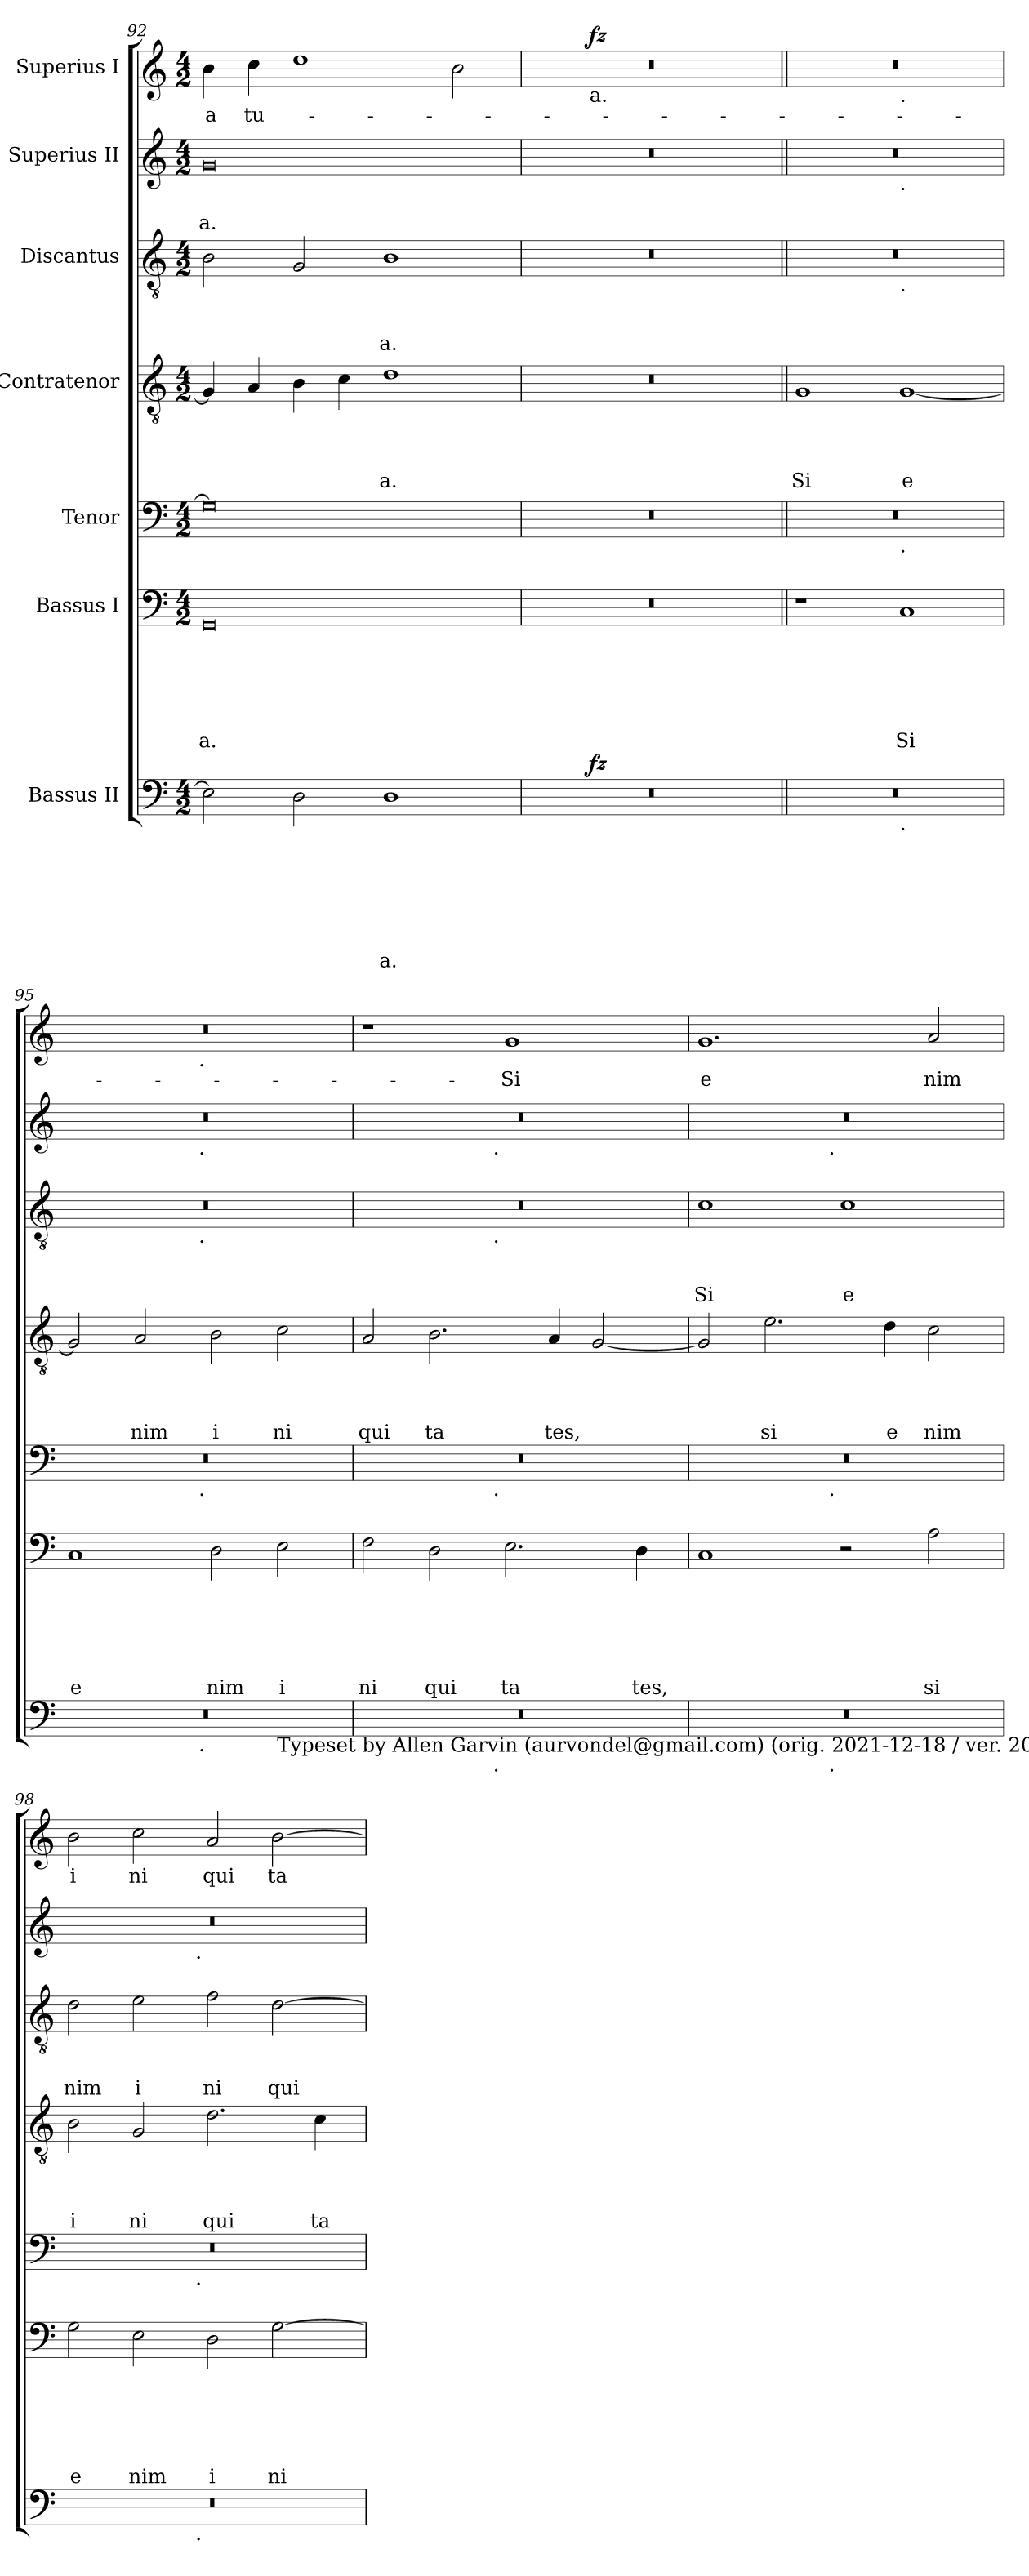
**kern	**text	**text	**text	**text	**text	**text	**text	**dynam	**kern	**text	**text	**text	**text	**text	**text	**kern	**text	**kern	**text	**text	**text	**text	**kern	**text	**text	**text	**kern	**text	**text	**kern	**text	**dynam
*part7	*part7	*part7	*part7	*part7	*part7	*part7	*part7	*part7	*part6	*part6	*part6	*part6	*part6	*part6	*part6	*part5	*part5	*part4	*part4	*part4	*part4	*part4	*part3	*part3	*part3	*part3	*part2	*part2	*part2	*part1	*part1	*part1
*staff7	*staff7	*staff7	*staff7	*staff7	*staff7	*staff7	*staff7	*staff7	*staff6	*staff6	*staff6	*staff6	*staff6	*staff6	*staff6	*staff5	*staff5	*staff4	*staff4	*staff4	*staff4	*staff4	*staff3	*staff3	*staff3	*staff3	*staff2	*staff2	*staff2	*staff1	*staff1	*staff1
*I"Bassus II	*	*	*	*	*	*	*	*	*I"Bassus I	*	*	*	*	*	*	*I"Tenor	*	*I"Contratenor	*	*	*	*	*I"Discantus	*	*	*	*I"Superius II	*	*	*I"Superius I	*	*
*clefF4	*	*	*	*	*	*	*	*	*clefF4	*	*	*	*	*	*	*clefF4	*	*clefGv2	*	*	*	*	*clefGv2	*	*	*	*clefG2	*	*	*clefG2	*	*
*k[]	*	*	*	*	*	*	*	*	*k[]	*	*	*	*	*	*	*k[]	*	*k[]	*	*	*	*	*k[]	*	*	*	*k[]	*	*	*k[]	*	*
*C:	*	*	*	*	*	*	*	*	*C:	*	*	*	*	*	*	*C:	*	*C:	*	*	*	*	*C:	*	*	*	*C:	*	*	*C:	*	*
*M4/2	*	*	*	*	*	*	*	*	*M4/2	*	*	*	*	*	*	*M4/2	*	*M4/2	*	*	*	*	*M4/2	*	*	*	*M4/2	*	*	*M4/2	*	*
=92	=92	=92	=92	=92	=92	=92	=92	=92	=92	=92	=92	=92	=92	=92	=92	=92	=92	=92	=92	=92	=92	=92	=92	=92	=92	=92	=92	=92	=92	=92	=92	=92
!	!	!	!	!	!	!	!	!	!	!	!	!	!	!	!LO:LY:b	!	!	!	!	!	!	!	!	!	!	!	!	!	!LO:LY:b	!	!LO:LY:b	!
2E\]	.	.	.	.	.	.	.	.	0GG	.	.	.	.	.	a.	0G]	.	4G/]	.	.	.	.	2B\	.	.	.	0g	.	a.	4b\	-a	.
!	!	!	!	!	!	!	!	!	!	!	!	!	!	!	!	!	!	!	!	!	!	!	!	!	!	!	!	!	!	!	!LO:LY:b	!
.	.	.	.	.	.	.	.	.	.	.	.	.	.	.	.	.	.	4A/	.	.	.	.	.	.	.	.	.	.	.	4cc\	tu-	.
2D\	.	.	.	.	.	.	.	.	.	.	.	.	.	.	.	.	.	4B\	.	.	.	.	2G/	.	.	.	.	.	.	1dd	.	.
.	.	.	.	.	.	.	.	.	.	.	.	.	.	.	.	.	.	4c\	.	.	.	.	.	.	.	.	.	.	.	.	.	.
!	!	!	!	!	!	!	!LO:LY:b	!	!	!	!	!	!	!	!	!	!	!	!	!	!	!LO:LY:b	!	!	!	!LO:LY:b	!	!	!	!	!	!
1D	.	.	.	.	.	.	a.	.	.	.	.	.	.	.	.	.	.	1d	.	.	.	a.	1B	.	.	-a.	.	.	.	.	.	.
.	.	.	.	.	.	.	.	.	.	.	.	.	.	.	.	.	.	.	.	.	.	.	.	.	.	.	.	.	.	2b\	.	.
=93	=93	=93	=93	=93	=93	=93	=93	=93	=93	=93	=93	=93	=93	=93	=93	=93	=93	=93	=93	=93	=93	=93	=93	=93	=93	=93	=93	=93	=93	=93	=93	=93
*^	*	*	*	*	*	*	*	*	*	*	*	*	*	*	*	*	*	*	*	*	*	*	*	*	*	*	*	*	*	*^	*	*
0r	4..ryy	.	.	.	.	.	.	.	.	0r	.	.	.	.	.	.	0r	.	0r	.	.	.	.	0r	.	.	.	0r	.	.	0r	4..ryy	.	.
!	!	!	!	!	!	!	!	!	!	!	!	!	!	!	!	!	!	!	!	!	!	!	!	!	!	!	!	!	!	!	!	!LO:TX:b:t=a.	!	!
!	!	!	!	!	!	!	!	!	!LO:DY:a	!	!	!	!	!	!	!	!	!	!	!	!	!	!	!	!	!	!	!	!	!	!	!	!	!LO:DY:b
.	1ryy	.	.	.	.	.	.	.	fz	.	.	.	.	.	.	.	.	.	.	.	.	.	.	.	.	.	.	.	.	.	.	1ryy	.	fz
.	2ryy	.	.	.	.	.	.	.	.	.	.	.	.	.	.	.	.	.	.	.	.	.	.	.	.	.	.	.	.	.	.	2ryy	.	.
.	16ryy	.	.	.	.	.	.	.	.	.	.	.	.	.	.	.	.	.	.	.	.	.	.	.	.	.	.	.	.	.	.	16ryy	.	.
=94||	=94||	=94||	=94||	=94||	=94||	=94||	=94||	=94||	=94||	=94||	=94||	=94||	=94||	=94||	=94||	=94||	=94||	=94||	=94||	=94||	=94||	=94||	=94||	=94||	=94||	=94||	=94||	=94||	=94||	=94||	=94||	=94||	=94||	=94||
!	!	!	!	!	!	!	!	!	!	!	!	!	!	!	!	!	!	!	!	!	!	!	!LO:LY:b	!	!	!	!	!	!	!	!	!	!	!
*	*	*	*	*	*	*	*	*	*	*	*	*	*	*	*	*	*^	*	*	*	*	*	*	*^	*	*	*	*^	*	*	*	*	*	*
0r	1ryy	.	.	.	.	.	.	.	.	1r	.	.	.	.	.	.	0r	1ryy	.	1G	.	.	.	Si	0r	1ryy	.	.	.	0r	1ryy	.	.	0r	1ryy	.	.
!	!	!	!	!	!	!	!	!	!	!	!	!	!	!	!	!	!	!	!	!	!	!	!	!	!	!	!	!	!	!	!	!	!	!	!LO:TX:b:t=.	!	!
!	!	!	!	!	!	!	!	!	!	!	!	!	!	!	!	!	!	!	!	!	!	!	!	!	!	!	!	!	!	!	!LO:TX:b:t=.	!	!	!	!	!	!
!	!	!	!	!	!	!	!	!	!	!	!	!	!	!	!	!	!	!	!	!	!	!	!	!	!	!LO:TX:b:t=.	!	!	!	!	!	!	!	!	!	!	!
!	!	!	!	!	!	!	!	!	!	!	!	!	!	!	!	!	!	!LO:TX:b:t=.	!	!	!	!	!	!	!	!	!	!	!	!	!	!	!	!	!	!	!
!	!LO:TX:b:t=.	!	!	!	!	!	!	!	!	!	!	!	!	!	!	!	!	!	!	!	!	!	!	!	!	!	!	!	!	!	!	!	!	!	!	!	!
!	!	!	!	!	!	!	!	!	!	!	!	!	!	!	!	!LO:LY:b	!	!	!	!	!	!	!	!LO:LY:b:rj	!	!	!	!	!	!	!	!	!	!	!	!	!
.	1ryy	.	.	.	.	.	.	.	.	1C	.	.	.	.	.	Si	.	1ryy	.	[<1G	.	.	.	e	.	1ryy	.	.	.	.	1ryy	.	.	.	1ryy	.	.
!!LO:LB:g=z	!!
=95	=95	=95	=95	=95	=95	=95	=95	=95	=95	=95	=95	=95	=95	=95	=95	=95	=95	=95	=95	=95	=95	=95	=95	=95	=95	=95	=95	=95	=95	=95	=95	=95	=95	=95	=95	=95	=95
!	!	!	!	!	!	!	!	!	!	!	!	!	!	!	!	!LO:LY:b	!	!	!	!	!	!	!	!	!	!	!	!	!	!	!	!	!	!	!	!	!
*	*^	*	*	*	*	*	*	*	*	*	*	*	*	*	*	*	*	*	*	*	*	*	*	*	*	*	*	*	*	*	*	*	*	*	*	*	*
0r	2ryy	1.ryy	.	.	.	.	.	.	.	.	1C	.	.	.	.	.	e	0r	2ryy	.	2G/]	.	.	.	.	0r	2ryy	.	.	.	0r	2ryy	.	.	0r	2ryy	.	.
!	!	!	!	!	!	!	!	!	!	!	!	!	!	!	!	!	!	!	!	!	!	!	!	!	!LO:LY:b	!	!	!	!	!	!	!	!	!	!	!	!	!
.	4...ryy	.	.	.	.	.	.	.	.	.	.	.	.	.	.	.	.	.	4...ryy	.	2A/	.	.	.	nim	.	4...ryy	.	.	.	.	4...ryy	.	.	.	4...ryy	.	.
!	!	!	!	!	!	!	!	!	!	!	!	!	!	!	!	!	!	!	!	!	!	!	!	!	!	!	!	!	!	!	!	!	!	!	!	!LO:TX:b:t=.	!	!
!	!	!	!	!	!	!	!	!	!	!	!	!	!	!	!	!	!	!	!	!	!	!	!	!	!	!	!	!	!	!	!	!LO:TX:b:t=.	!	!	!	!	!	!
!	!	!	!	!	!	!	!	!	!	!	!	!	!	!	!	!	!	!	!	!	!	!	!	!	!	!	!LO:TX:b:t=.	!	!	!	!	!	!	!	!	!	!	!
!	!	!	!	!	!	!	!	!	!	!	!	!	!	!	!	!	!	!	!LO:TX:b:t=.	!	!	!	!	!	!	!	!	!	!	!	!	!	!	!	!	!	!	!
!	!LO:TX:b:t=.	!	!	!	!	!	!	!	!	!	!	!	!	!	!	!	!	!	!	!	!	!	!	!	!	!	!	!	!	!	!	!	!	!	!	!	!	!
.	1ryy	.	.	.	.	.	.	.	.	.	.	.	.	.	.	.	.	.	1ryy	.	.	.	.	.	.	.	1ryy	.	.	.	.	1ryy	.	.	.	1ryy	.	.
!	!	!	!	!	!	!	!	!	!	!	!	!	!	!	!	!	!LO:LY:b	!	!	!	!	!	!	!	!LO:LY:b	!	!	!	!	!	!	!	!	!	!	!	!	!
.	.	.	.	.	.	.	.	.	.	.	2D\	.	.	.	.	.	nim	.	.	.	2B\	.	.	.	i	.	.	.	.	.	.	.	.	.	.	.	.	.
!	!	!LO:TX:b:t=Typeset by Allen Garvin (aurvondel@gmail.com) (orig. 2021-12-18 / ver. 2021-12-18)	!	!	!	!	!	!	!	!	!	!	!	!	!	!	!	!	!	!	!	!	!	!	!	!	!	!	!	!	!	!	!	!	!	!	!	!
!	!	!	!	!	!	!	!	!	!	!	!	!	!	!	!	!	!LO:LY:b	!	!	!	!	!	!	!	!LO:LY:b	!	!	!	!	!	!	!	!	!	!	!	!	!
.	.	2ryy	.	.	.	.	.	.	.	.	2E\	.	.	.	.	.	i	.	.	.	2c\	.	.	.	ni	.	.	.	.	.	.	.	.	.	.	.	.	.
.	32ryy	.	.	.	.	.	.	.	.	.	.	.	.	.	.	.	.	.	32ryy	.	.	.	.	.	.	.	32ryy	.	.	.	.	32ryy	.	.	.	32ryy	.	.
=96	=96	=96	=96	=96	=96	=96	=96	=96	=96	=96	=96	=96	=96	=96	=96	=96	=96	=96	=96	=96	=96	=96	=96	=96	=96	=96	=96	=96	=96	=96	=96	=96	=96	=96	=96	=96	=96	=96
!	!	!	!	!	!	!	!	!	!	!	!	!	!	!	!	!	!LO:LY:b	!	!	!	!	!	!	!	!LO:LY:b	!	!	!	!	!	!	!	!	!	!	!	!	!
*	*v	*v	*	*	*	*	*	*	*	*	*	*	*	*	*	*	*	*	*	*	*	*	*	*	*	*	*	*	*	*	*	*	*	*	*v	*v	*	*
0r	2ryy	.	.	.	.	.	.	.	.	2F\	.	.	.	.	.	ni	0r	2ryy	.	2A/	.	.	.	qui	0r	2ryy	.	.	.	0r	2ryy	.	.	1r	.	.
!	!	!	!	!	!	!	!	!	!	!	!	!	!	!	!	!LO:LY:b	!	!	!	!	!	!	!	!LO:LY:b	!	!	!	!	!	!	!	!	!	!	!	!
.	4...ryy	.	.	.	.	.	.	.	.	2D\	.	.	.	.	.	qui	.	4...ryy	.	2.B\	.	.	.	ta	.	4...ryy	.	.	.	.	4...ryy	.	.	.	.	.
!	!	!	!	!	!	!	!	!	!	!	!	!	!	!	!	!	!	!	!	!	!	!	!	!	!	!	!	!	!	!	!LO:TX:b:t=.	!	!	!	!	!
!	!	!	!	!	!	!	!	!	!	!	!	!	!	!	!	!	!	!	!	!	!	!	!	!	!	!LO:TX:b:t=.	!	!	!	!	!	!	!	!	!	!
!	!	!	!	!	!	!	!	!	!	!	!	!	!	!	!	!	!	!LO:TX:b:t=.	!	!	!	!	!	!	!	!	!	!	!	!	!	!	!	!	!	!
!	!LO:TX:b:t=.	!	!	!	!	!	!	!	!	!	!	!	!	!	!	!	!	!	!	!	!	!	!	!	!	!	!	!	!	!	!	!	!	!	!	!
.	1ryy	.	.	.	.	.	.	.	.	.	.	.	.	.	.	.	.	1ryy	.	.	.	.	.	.	.	1ryy	.	.	.	.	1ryy	.	.	.	.	.
!	!	!	!	!	!	!	!	!	!	!	!	!	!	!	!	!LO:LY:b	!	!	!	!	!	!	!	!	!	!	!	!	!	!	!	!	!	!	!LO:LY:b	!
.	.	.	.	.	.	.	.	.	.	2.E\	.	.	.	.	.	ta	.	.	.	.	.	.	.	.	.	.	.	.	.	.	.	.	.	1g	-Si	.
!	!	!	!	!	!	!	!	!	!	!	!	!	!	!	!	!	!	!	!	!	!	!	!	!LO:LY:b	!	!	!	!	!	!	!	!	!	!	!	!
.	.	.	.	.	.	.	.	.	.	.	.	.	.	.	.	.	.	.	.	4A/	.	.	.	tes,	.	.	.	.	.	.	.	.	.	.	.	.
.	.	.	.	.	.	.	.	.	.	.	.	.	.	.	.	.	.	.	.	[<2G/	.	.	.	.	.	.	.	.	.	.	.	.	.	.	.	.
!	!	!	!	!	!	!	!	!	!	!	!	!	!	!	!	!LO:LY:b	!	!	!	!	!	!	!	!	!	!	!	!	!	!	!	!	!	!	!	!
.	.	.	.	.	.	.	.	.	.	4D\	.	.	.	.	.	tes,	.	.	.	.	.	.	.	.	.	.	.	.	.	.	.	.	.	.	.	.
.	32ryy	.	.	.	.	.	.	.	.	.	.	.	.	.	.	.	.	32ryy	.	.	.	.	.	.	.	32ryy	.	.	.	.	32ryy	.	.	.	.	.
=97	=97	=97	=97	=97	=97	=97	=97	=97	=97	=97	=97	=97	=97	=97	=97	=97	=97	=97	=97	=97	=97	=97	=97	=97	=97	=97	=97	=97	=97	=97	=97	=97	=97	=97	=97	=97
!	!	!	!	!	!	!	!	!	!	!	!	!	!	!	!	!	!	!	!	!	!	!	!	!	!	!	!	!	!LO:LY:b	!	!	!	!	!	!LO:LY:b	!
*	*	*	*	*	*	*	*	*	*	*	*	*	*	*	*	*	*	*	*	*	*	*	*	*	*v	*v	*	*	*	*	*	*	*	*	*	*
0r	2ryy	.	.	.	.	.	.	.	.	1C	.	.	.	.	.	.	0r	2ryy	.	2G/]	.	.	.	.	1c	.	.	Si	0r	2ryy	.	.	1.g	e	.
!	!	!	!	!	!	!	!	!	!	!	!	!	!	!	!	!	!	!	!	!	!	!	!	!LO:LY:b	!	!	!	!	!	!	!	!	!	!	!
.	4...ryy	.	.	.	.	.	.	.	.	.	.	.	.	.	.	.	.	4...ryy	.	2.e\	.	.	.	si	.	.	.	.	.	4...ryy	.	.	.	.	.
!	!	!	!	!	!	!	!	!	!	!	!	!	!	!	!	!	!	!	!	!	!	!	!	!	!	!	!	!	!	!LO:TX:b:t=.	!	!	!	!	!
!	!	!	!	!	!	!	!	!	!	!	!	!	!	!	!	!	!	!LO:TX:b:t=.	!	!	!	!	!	!	!	!	!	!	!	!	!	!	!	!	!
!	!LO:TX:b:t=.	!	!	!	!	!	!	!	!	!	!	!	!	!	!	!	!	!	!	!	!	!	!	!	!	!	!	!	!	!	!	!	!	!	!
.	1ryy	.	.	.	.	.	.	.	.	.	.	.	.	.	.	.	.	1ryy	.	.	.	.	.	.	.	.	.	.	.	1ryy	.	.	.	.	.
!	!	!	!	!	!	!	!	!	!	!	!	!	!	!	!	!	!	!	!	!	!	!	!	!	!	!	!	!LO:LY:b	!	!	!	!	!	!	!
.	.	.	.	.	.	.	.	.	.	2r	.	.	.	.	.	.	.	.	.	.	.	.	.	.	1c	.	.	e	.	.	.	.	.	.	.
!	!	!	!	!	!	!	!	!	!	!	!	!	!	!	!	!	!	!	!	!	!	!	!	!LO:LY:b	!	!	!	!	!	!	!	!	!	!	!
.	.	.	.	.	.	.	.	.	.	.	.	.	.	.	.	.	.	.	.	4d\	.	.	.	e	.	.	.	.	.	.	.	.	.	.	.
!	!	!	!	!	!	!	!	!	!	!	!	!	!	!	!	!LO:LY:b	!	!	!	!	!	!	!	!LO:LY:b	!	!	!	!	!	!	!	!	!	!LO:LY:b	!
.	.	.	.	.	.	.	.	.	.	2A\	.	.	.	.	.	si	.	.	.	2c\	.	.	.	nim	.	.	.	.	.	.	.	.	2a/	nim	.
.	32ryy	.	.	.	.	.	.	.	.	.	.	.	.	.	.	.	.	32ryy	.	.	.	.	.	.	.	.	.	.	.	32ryy	.	.	.	.	.
=98	=98	=98	=98	=98	=98	=98	=98	=98	=98	=98	=98	=98	=98	=98	=98	=98	=98	=98	=98	=98	=98	=98	=98	=98	=98	=98	=98	=98	=98	=98	=98	=98	=98	=98	=98
!	!	!	!	!	!	!	!	!	!	!	!	!	!	!	!	!LO:LY:b	!	!	!	!	!	!	!	!LO:LY:b	!	!	!	!LO:LY:b	!	!	!	!	!	!LO:LY:b	!
0r	2ryy	.	.	.	.	.	.	.	.	2G\	.	.	.	.	.	e	0r	2ryy	.	2B\	.	.	.	i	2d\	.	.	nim	0r	2ryy	.	.	2b\	i	.
!	!	!	!	!	!	!	!	!	!	!	!	!	!	!	!	!LO:LY:b	!	!	!	!	!	!	!	!LO:LY:b	!	!	!	!LO:LY:b	!	!	!	!	!	!LO:LY:b	!
.	4...ryy	.	.	.	.	.	.	.	.	2E\	.	.	.	.	.	nim	.	4...ryy	.	2G/	.	.	.	ni	2e\	.	.	i	.	4...ryy	.	.	2cc\	ni	.
!	!	!	!	!	!	!	!	!	!	!	!	!	!	!	!	!	!	!	!	!	!	!	!	!	!	!	!	!	!	!LO:TX:b:t=.	!	!	!	!	!
!	!	!	!	!	!	!	!	!	!	!	!	!	!	!	!	!	!	!LO:TX:b:t=.	!	!	!	!	!	!	!	!	!	!	!	!	!	!	!	!	!
!	!LO:TX:b:t=.	!	!	!	!	!	!	!	!	!	!	!	!	!	!	!	!	!	!	!	!	!	!	!	!	!	!	!	!	!	!	!	!	!	!
.	1ryy	.	.	.	.	.	.	.	.	.	.	.	.	.	.	.	.	1ryy	.	.	.	.	.	.	.	.	.	.	.	1ryy	.	.	.	.	.
!	!	!	!	!	!	!	!	!	!	!	!	!	!	!	!	!LO:LY:b	!	!	!	!	!	!	!	!LO:LY:b	!	!	!	!LO:LY:b	!	!	!	!	!	!LO:LY:b	!
.	.	.	.	.	.	.	.	.	.	2D\	.	.	.	.	.	i	.	.	.	2.d\	.	.	.	qui	2f\	.	.	ni	.	.	.	.	2a/	qui	.
!	!	!	!	!	!	!	!	!	!	!	!	!	!	!	!	!LO:LY:b	!	!	!	!	!	!	!	!	!	!	!	!LO:LY:b	!	!	!	!	!	!LO:LY:b	!
.	.	.	.	.	.	.	.	.	.	[>2G\	.	.	.	.	.	ni	.	.	.	.	.	.	.	.	[>2d\	.	.	qui	.	.	.	.	[>2b\	ta	.
!	!	!	!	!	!	!	!	!	!	!	!	!	!	!	!	!	!	!	!	!	!	!	!	!LO:LY:b	!	!	!	!	!	!	!	!	!	!	!
.	.	.	.	.	.	.	.	.	.	.	.	.	.	.	.	.	.	.	.	4c\	.	.	.	ta	.	.	.	.	.	.	.	.	.	.	.
.	32ryy	.	.	.	.	.	.	.	.	.	.	.	.	.	.	.	.	32ryy	.	.	.	.	.	.	.	.	.	.	.	32ryy	.	.	.	.	.
*v	*v	*	*	*	*	*	*	*	*	*	*	*	*	*	*	*	*v	*v	*	*	*	*	*	*	*	*	*	*	*v	*v	*	*	*	*	*
=	=	=	=	=	=	=	=	=	=	=	=	=	=	=	=	=	=	=	=	=	=	=	=	=	=	=	=	=	=	=	=	=
*-	*-	*-	*-	*-	*-	*-	*-	*-	*-	*-	*-	*-	*-	*-	*-	*-	*-	*-	*-	*-	*-	*-	*-	*-	*-	*-	*-	*-	*-	*-	*-	*-
